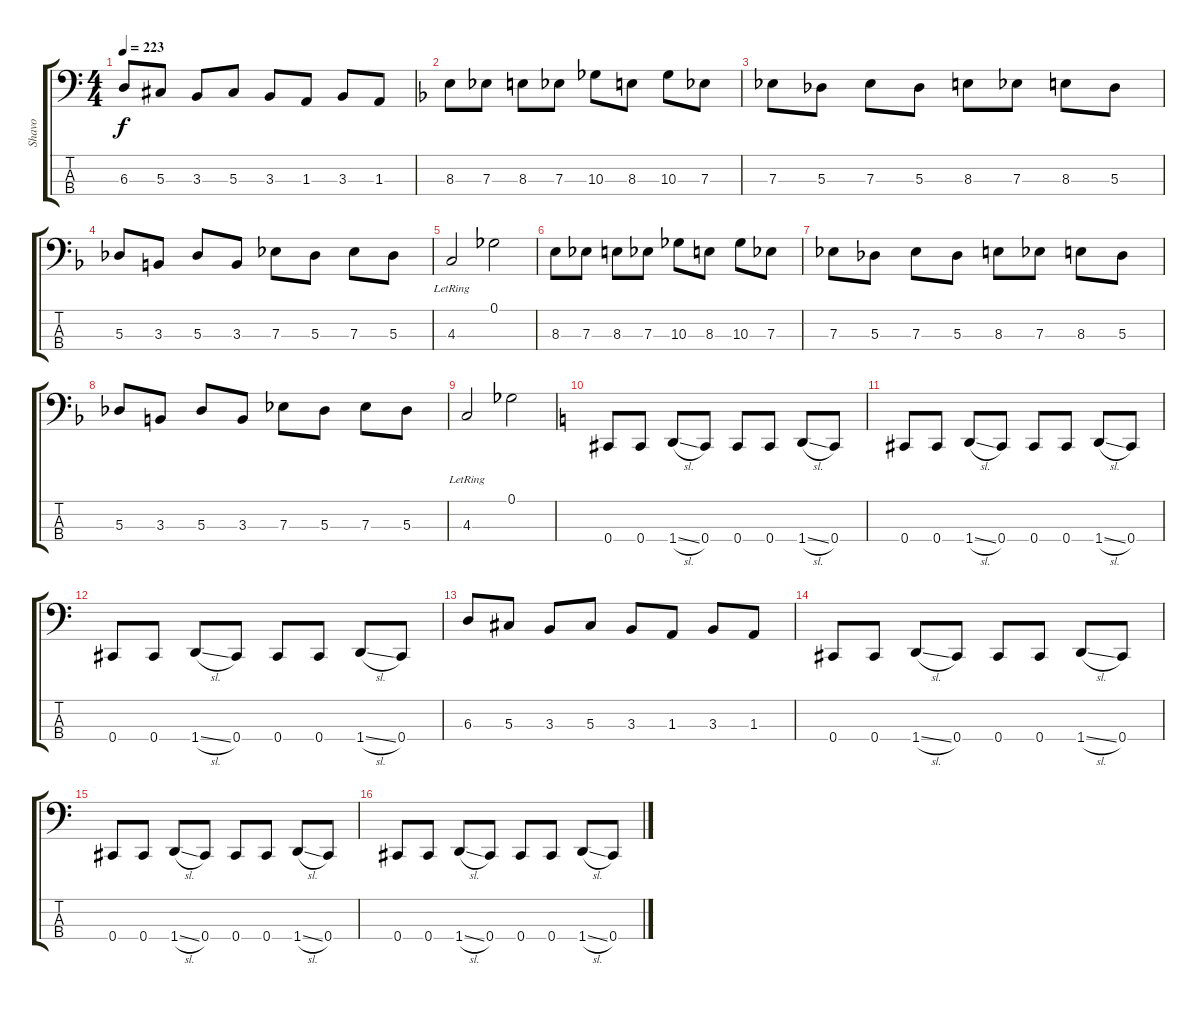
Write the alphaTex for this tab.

\track ("Shavo" "Shavo") {instrument electricbassfinger}
\staff {score tabs}
\tuning (Gb2 Db2 Ab1 Db1) {hide}
\ts (4 4)
\tempo 223
\clef f4
\ks c
6.3.8{dy f} 5.3.8 3.3.8 5.3.8 3.3.8 1.3.8 3.3.8 1.3.8 |
\ks f
8.3.8 7.3.8 8.3.8 7.3.8 10.3.8 8.3.8 10.3.8 7.3.8 |
7.3.8 5.3.8 7.3.8 5.3.8 8.3.8 7.3.8 8.3.8 5.3.8 |
5.3.8 3.3.8 5.3.8 3.3.8 7.3.8 5.3.8 7.3.8 5.3.8 |
4.3{lr}.2 0.1.2 |
8.3.8 7.3.8 8.3.8 7.3.8 10.3.8 8.3.8 10.3.8 7.3.8 |
7.3.8 5.3.8 7.3.8 5.3.8 8.3.8 7.3.8 8.3.8 5.3.8 |
5.3.8 3.3.8 5.3.8 3.3.8 7.3.8 5.3.8 7.3.8 5.3.8 |
4.3{lr}.2 0.1.2 |
\ks c
0.4.8 0.4.8 1.4{sl}.8 0.4.8 0.4.8 0.4.8 1.4{sl}.8 0.4.8 |
0.4.8 0.4.8 1.4{sl}.8 0.4.8 0.4.8 0.4.8 1.4{sl}.8 0.4.8 |
0.4.8 0.4.8 1.4{sl}.8 0.4.8 0.4.8 0.4.8 1.4{sl}.8 0.4.8 |
6.3.8 5.3.8 3.3.8 5.3.8 3.3.8 1.3.8 3.3.8 1.3.8 |
0.4.8 0.4.8 1.4{sl}.8 0.4.8 0.4.8 0.4.8 1.4{sl}.8 0.4.8 |
0.4.8 0.4.8 1.4{sl}.8 0.4.8 0.4.8 0.4.8 1.4{sl}.8 0.4.8 |
0.4.8 0.4.8 1.4{sl}.8 0.4.8 0.4.8 0.4.8 1.4{sl}.8 0.4.8
